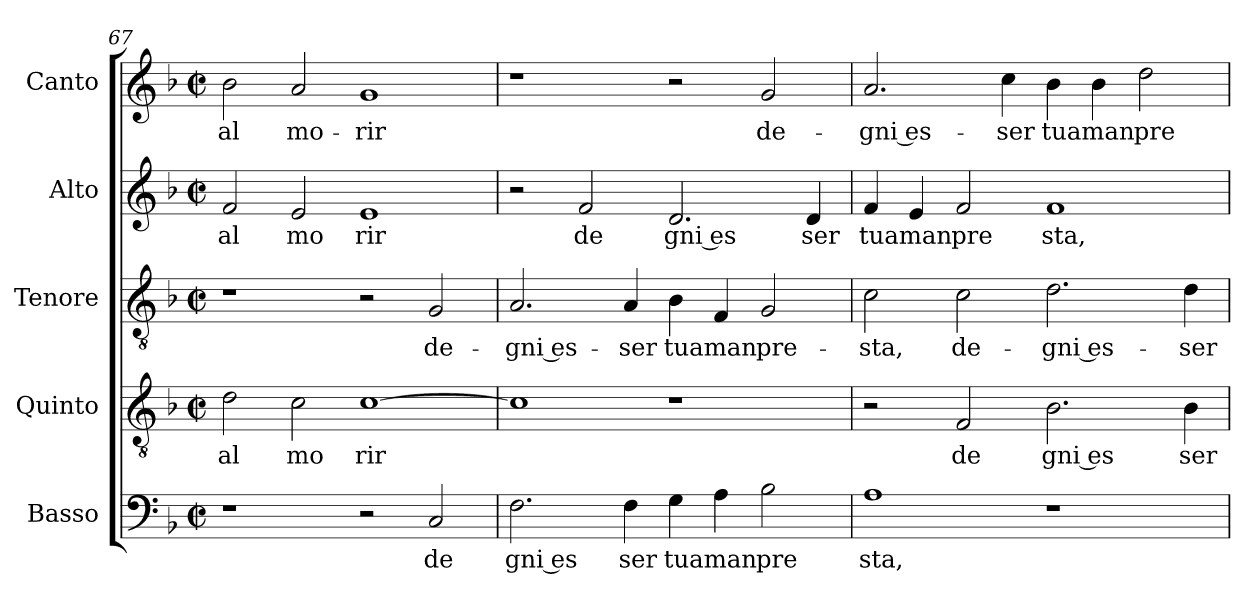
**kern	**text	**kern	**text	**kern	**text	**kern	**text	**kern	**text
*part5	*part5	*part4	*part4	*part3	*part3	*part2	*part2	*part1	*part1
*staff5	*staff5	*staff4	*staff4	*staff3	*staff3	*staff2	*staff2	*staff1	*staff1
*I"Basso	*	*I"Quinto	*	*I"Tenore	*	*I"Alto	*	*I"Canto	*
*clefF4	*	*clefGv2	*	*clefGv2	*	*clefG2	*	*clefG2	*
*k[b-]	*	*k[b-]	*	*k[b-]	*	*k[b-]	*	*k[b-]	*
*F:	*	*F:	*	*F:	*	*F:	*	*F:	*
*M2/2	*	*M2/2	*	*M2/2	*	*M2/2	*	*M2/2	*
*met(c|)	*	*met(c|)	*	*met(c|)	*	*met(c|)	*	*met(c|)	*
=67	=67	=67	=67	=67	=67	=67	=67	=67	=67
!	!	!	!LO:LY:b:cj	!	!	!	!LO:LY:b:cj	!	!LO:LY:b:cj
1r	.	2d\	al	1r	.	2f/	al	2b-\	al
!	!	!	!LO:LY:b:cj	!	!	!	!LO:LY:b:cj	!	!LO:LY:b:cj
.	.	2c\	mo	.	.	2e/	mo	2a/	mo-
!	!	!	!LO:LY:b:cj	!	!	!	!LO:LY:b:cj	!	!LO:LY:b:cj
2r	.	[>1c	rir	2r	.	1e	rir	1g	-rir
!	!LO:LY:b:cj	!	!	!	!LO:LY:b:cj	!	!	!	!
2C/	de	.	.	2G/	de-	.	.	.	.
=68	=68	=68	=68	=68	=68	=68	=68	=68	=68
!	!LO:LY:b:rj	!	!	!	!LO:LY:b:rj	!	!	!	!
2.F\	gni es	1c]	.	2.A/	-gni es-	2r	.	1r	.
!	!	!	!	!	!	!	!LO:LY:b:cj	!	!
.	.	.	.	.	.	2f/	de	.	.
!	!LO:LY:b:cj	!	!	!	!LO:LY:b:cj	!	!	!	!
4F\	ser	.	.	4A/	-ser	.	.	.	.
!	!LO:LY:b:cj	!	!	!	!LO:LY:b:cj	!	!LO:LY:b:rj	!	!
4G\	tua	1r	.	4B-\	tua	2.d/	gni es	2r	.
!	!LO:LY:b:cj	!	!	!	!LO:LY:b:cj	!	!	!	!
4A\	man	.	.	4F/	man	.	.	.	.
!	!LO:LY:b:cj	!	!	!	!LO:LY:b:cj	!	!	!	!LO:LY:b:cj
2B-\	pre	.	.	2G/	pre-	.	.	2g/	de-
!	!	!	!	!	!	!	!LO:LY:b:cj	!	!
.	.	.	.	.	.	4d/	ser	.	.
=69	=69	=69	=69	=69	=69	=69	=69	=69	=69
!	!LO:LY:b:cj	!	!	!	!LO:LY:b:cj	!	!LO:LY:b:cj	!	!LO:LY:b:rj
1A	sta,	2r	.	2c\	-sta,	4f/	tua	2.a/	-gni es-
!	!	!	!	!	!	!	!LO:LY:b:cj	!	!
.	.	.	.	.	.	4e/	man	.	.
!	!	!	!LO:LY:b:cj	!	!LO:LY:b:cj	!	!LO:LY:b:cj	!	!
.	.	2F/	de	2c\	de-	2f/	pre	.	.
!	!	!	!	!	!	!	!	!	!LO:LY:b:cj
.	.	.	.	.	.	.	.	4cc\	-ser
!	!	!	!LO:LY:b:rj	!	!LO:LY:b:rj	!	!LO:LY:b:cj	!	!LO:LY:b:cj
1r	.	2.B-\	gni es	2.d\	-gni es-	1f	sta,	4b-\	tua
!	!	!	!	!	!	!	!	!	!LO:LY:b:cj
.	.	.	.	.	.	.	.	4b-\	man
!	!	!	!	!	!	!	!	!	!LO:LY:b:cj
.	.	.	.	.	.	.	.	2dd\	pre-
!	!	!	!LO:LY:b:cj	!	!LO:LY:b:cj	!	!	!	!
.	.	4B-\	ser	4d\	-ser	.	.	.	.
=	=	=	=	=	=	=	=	=	=
*-	*-	*-	*-	*-	*-	*-	*-	*-	*-
